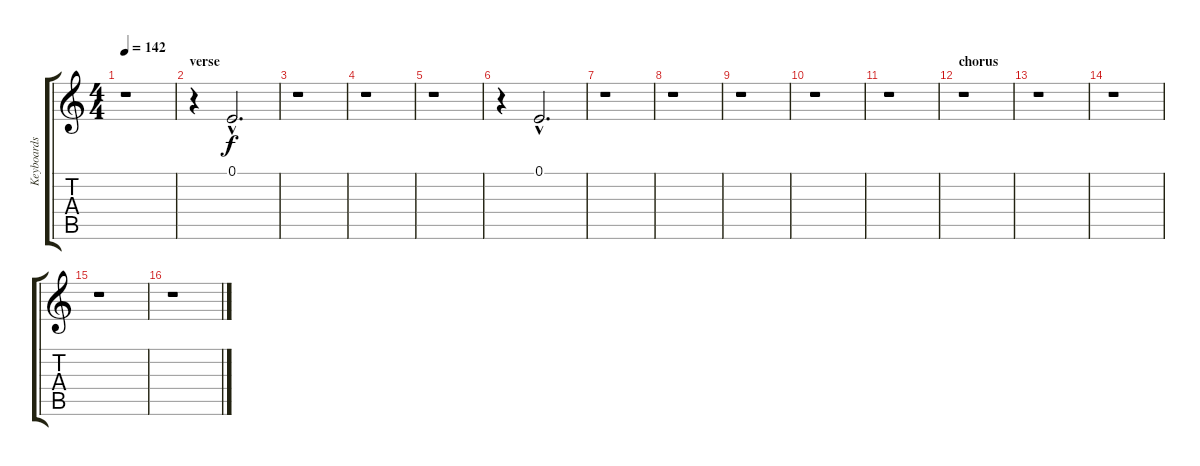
\track ("Keyboards (Davies)" "Keyboards ") {instrument pad3polysynth}
\staff {score tabs}
\tuning (E4 B3 G3 D3 A2 E2) {hide}
\ts (4 4)
\tempo 142
\clef g2
\ks c
r.1{dy f} |
\section ("" "verse")
r.4 0.1{hac}.2{d volume 16 instrument reversecymbal} |
r.1 |
r.1 |
r.1 |
r.4 0.1{hac}.2{d volume 16 instrument reversecymbal} |
r.1 |
r.1 |
r.1 |
r.1 |
r.1 |
\section ("" "chorus")
r.1 |
r.1 |
r.1 |
r.1 |
r.1
